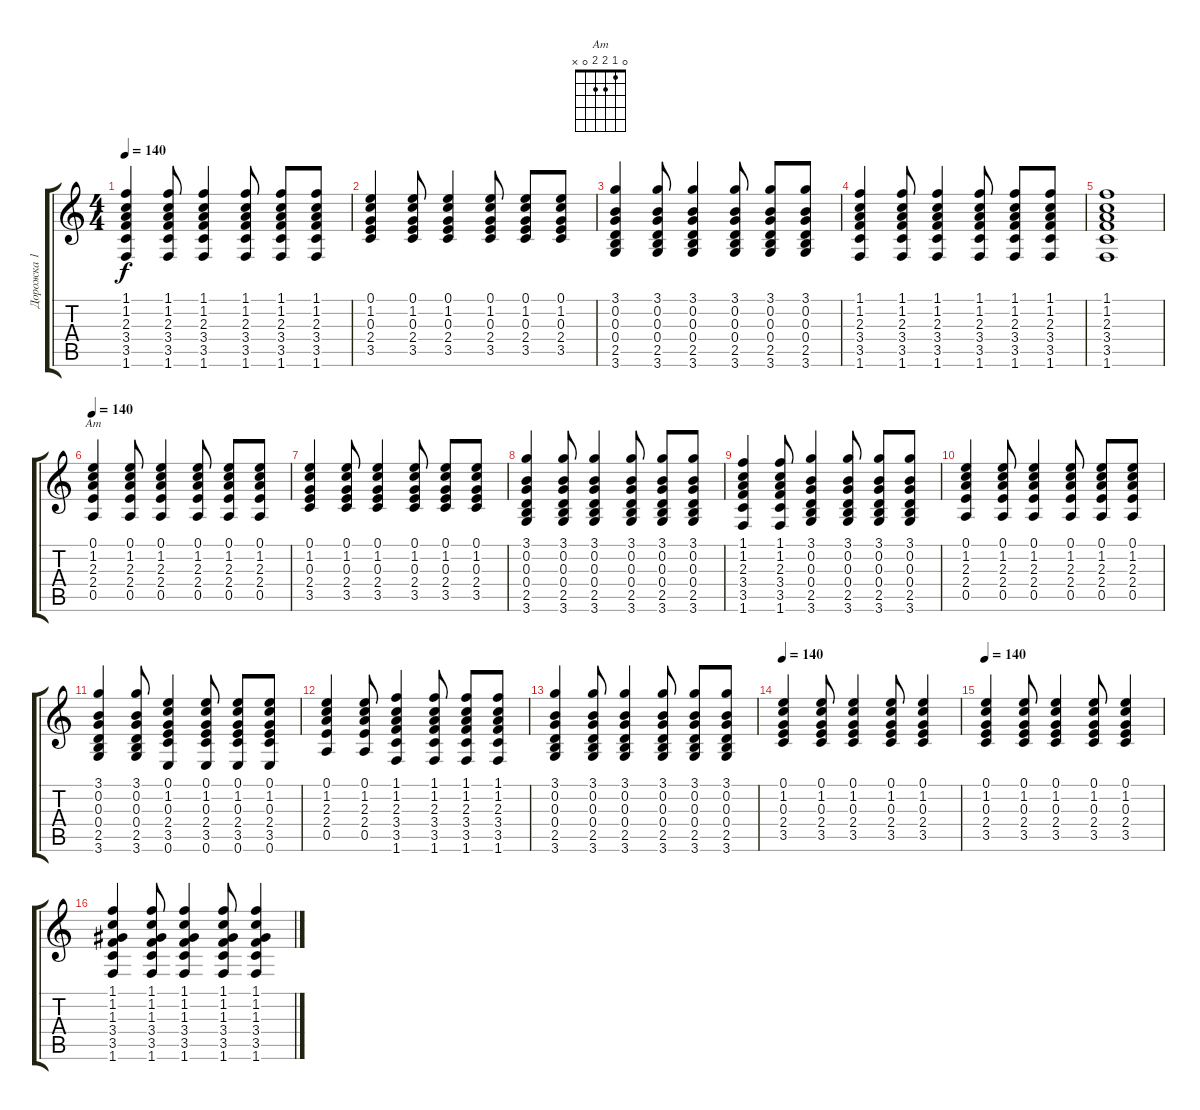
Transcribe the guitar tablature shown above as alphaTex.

\track ("Дорожка 1" "Дорожка 1") {instrument acousticguitarsteel}
\staff {score tabs}
\tuning (E4 B3 G3 D3 A2 E2) {hide}
\chord ("Am" 0 1 2 2 0 x)
\ts (4 4)
\tempo 140
\clef g2
\ks c
(1.1 1.2 2.3 3.4 3.5 1.6).4{dy f} (1.1 1.2 2.3 3.4 3.5 1.6).8 (1.1 1.2 2.3 3.4 3.5 1.6).4 (1.1 1.2 2.3 3.4 3.5 1.6).8 (1.1 1.2 2.3 3.4 3.5 1.6).8 (1.1 1.2 2.3 3.4 3.5 1.6).8 |
(0.1 1.2 0.3 2.4 3.5).4 (0.1 1.2 0.3 2.4 3.5).8 (0.1 1.2 0.3 2.4 3.5).4 (0.1 1.2 0.3 2.4 3.5).8 (0.1 1.2 0.3 2.4 3.5).8 (0.1 1.2 0.3 2.4 3.5).8 |
(3.1 0.2 0.3 0.4 2.5 3.6).4 (3.1 0.2 0.3 0.4 2.5 3.6).8 (3.1 0.2 0.3 0.4 2.5 3.6).4 (3.1 0.2 0.3 0.4 2.5 3.6).8 (3.1 0.2 0.3 0.4 2.5 3.6).8 (3.1 0.2 0.3 0.4 2.5 3.6).8 |
(1.1 1.2 2.3 3.4 3.5 1.6).4 (1.1 1.2 2.3 3.4 3.5 1.6).8 (1.1 1.2 2.3 3.4 3.5 1.6).4 (1.1 1.2 2.3 3.4 3.5 1.6).8 (1.1 1.2 2.3 3.4 3.5 1.6).8 (1.1 1.2 2.3 3.4 3.5 1.6).8 |
(1.1 1.2 2.3 3.4 3.5 1.6).1 |
\tempo 140
(0.1 1.2 2.3 2.4 0.5).4{ch "Am"} (0.1 1.2 2.3 2.4 0.5).8 (0.1 1.2 2.3 2.4 0.5).4 (0.1 1.2 2.3 2.4 0.5).8 (0.1 1.2 2.3 2.4 0.5).8 (0.1 1.2 2.3 2.4 0.5).8 |
(0.1 1.2 0.3 2.4 3.5).4 (0.1 1.2 0.3 2.4 3.5).8 (0.1 1.2 0.3 2.4 3.5).4 (0.1 1.2 0.3 2.4 3.5).8 (0.1 1.2 0.3 2.4 3.5).8 (0.1 1.2 0.3 2.4 3.5).8 |
(3.1 0.2 0.3 0.4 2.5 3.6).4 (3.1 0.2 0.3 0.4 2.5 3.6).8 (3.1 0.2 0.3 0.4 2.5 3.6).4 (3.1 0.2 0.3 0.4 2.5 3.6).8 (3.1 0.2 0.3 0.4 2.5 3.6).8 (3.1 0.2 0.3 0.4 2.5 3.6).8 |
(1.1 1.2 2.3 3.4 3.5 1.6).4 (1.1 1.2 2.3 3.4 3.5 1.6).8 (3.1 0.2 0.3 0.4 2.5 3.6).4 (3.1 0.2 0.3 0.4 2.5 3.6).8 (3.1 0.2 0.3 0.4 2.5 3.6).8 (3.1 0.2 0.3 0.4 2.5 3.6).8 |
(0.1 1.2 2.3 2.4 0.5).4 (0.1 1.2 2.3 2.4 0.5).8 (0.1 1.2 2.3 2.4 0.5).4 (0.1 1.2 2.3 2.4 0.5).8 (0.1 1.2 2.3 2.4 0.5).8 (0.1 1.2 2.3 2.4 0.5).8 |
(3.1 0.2 0.3 0.4 2.5 3.6).4 (3.1 0.2 0.3 0.4 2.5 3.6).8 (0.1 1.2 0.3 2.4 3.5 0.6).4 (0.1 1.2 0.3 2.4 3.5 0.6).8 (0.1 1.2 0.3 2.4 3.5 0.6).8 (0.1 1.2 0.3 2.4 3.5 0.6).8 |
(0.1 1.2 2.3 2.4 0.5).4 (0.1 1.2 2.3 2.4 0.5).8 (1.1 1.2 2.3 3.4 3.5 1.6).4 (1.1 1.2 2.3 3.4 3.5 1.6).8 (1.1 1.2 2.3 3.4 3.5 1.6).8 (1.1 1.2 2.3 3.4 3.5 1.6).8 |
(3.1 0.2 0.3 0.4 2.5 3.6).4 (3.1 0.2 0.3 0.4 2.5 3.6).8 (3.1 0.2 0.3 0.4 2.5 3.6).4 (3.1 0.2 0.3 0.4 2.5 3.6).8 (3.1 0.2 0.3 0.4 2.5 3.6).8 (3.1 0.2 0.3 0.4 2.5 3.6).8 |
\tempo 140
(0.1 1.2 0.3 2.4 3.5).4 (0.1 1.2 0.3 2.4 3.5).8 (0.1 1.2 0.3 2.4 3.5).4 (0.1 1.2 0.3 2.4 3.5).8 (0.1 1.2 0.3 2.4 3.5).4 |
\tempo 140
(0.1 1.2 0.3 2.4 3.5).4 (0.1 1.2 0.3 2.4 3.5).8 (0.1 1.2 0.3 2.4 3.5).4 (0.1 1.2 0.3 2.4 3.5).8 (0.1 1.2 0.3 2.4 3.5).4 |
(1.1 1.2 1.3 3.4 3.5 1.6).4 (1.1 1.2 1.3 3.4 3.5 1.6).8 (1.1 1.2 1.3 3.4 3.5 1.6).4 (1.1 1.2 1.3 3.4 3.5 1.6).8 (1.1 1.2 1.3 3.4 3.5 1.6).4
